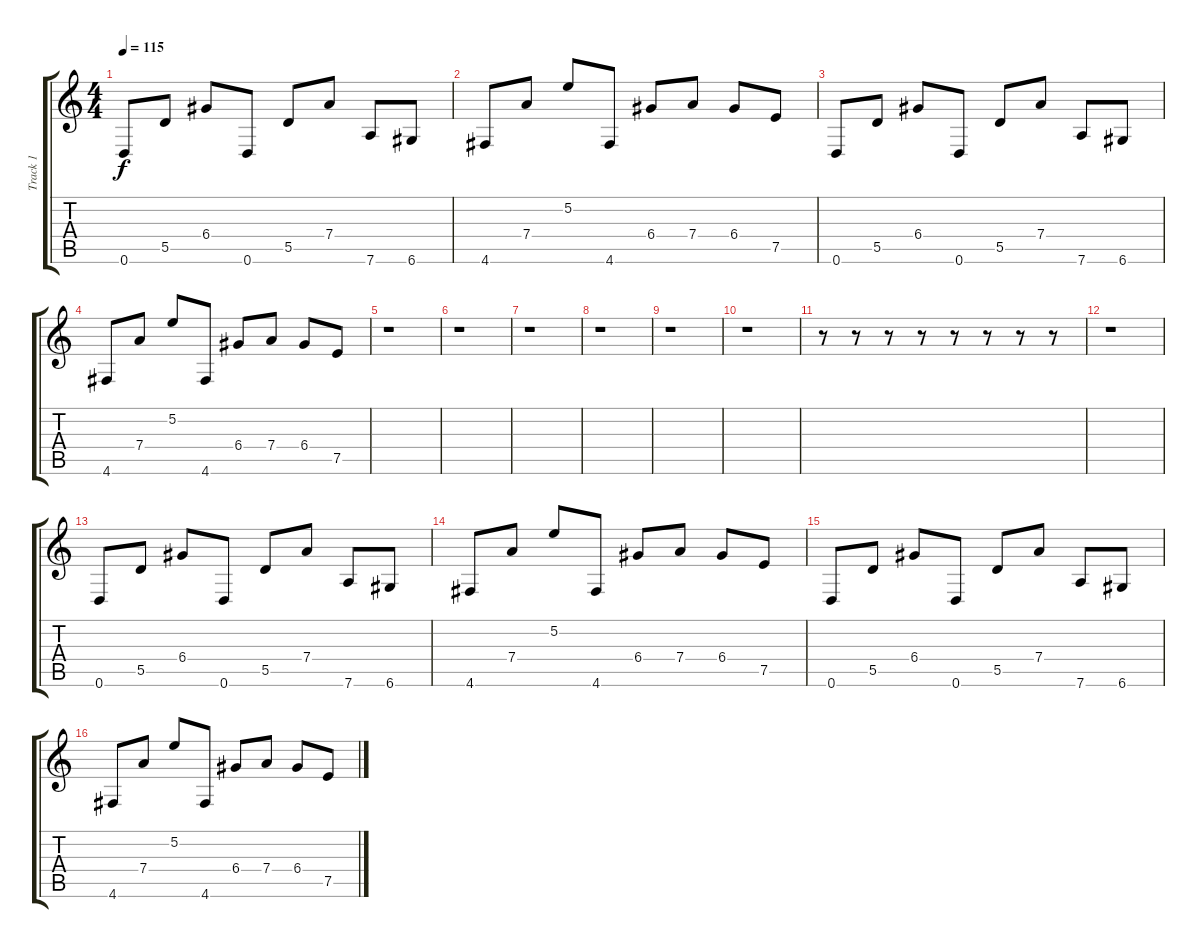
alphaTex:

\track ("Track 1" "Track 1") {instrument acousticguitarsteel}
\staff {score tabs}
\tuning (E4 B3 G3 D3 A2 D2) {hide}
\ts (4 4)
\tempo 115
\clef g2
\ks c
0.6.8{dy f} 5.5.8 6.4.8 0.6.8 5.5.8 7.4.8 7.6.8 6.6.8 |
4.6.8 7.4.8 5.2.8 4.6.8 6.4.8 7.4.8 6.4.8 7.5.8 |
0.6.8 5.5.8 6.4.8 0.6.8 5.5.8 7.4.8 7.6.8 6.6.8 |
4.6.8 7.4.8 5.2.8 4.6.8 6.4.8 7.4.8 6.4.8 7.5.8 |
r.1 |
r.1 |
r.1 |
r.1 |
r.1 |
r.1 |
r.8 r.8 r.8 r.8 r.8 r.8 r.8 r.8 |
r.1 |
0.6.8 5.5.8 6.4.8 0.6.8 5.5.8 7.4.8 7.6.8 6.6.8 |
4.6.8 7.4.8 5.2.8 4.6.8 6.4.8 7.4.8 6.4.8 7.5.8 |
0.6.8 5.5.8 6.4.8 0.6.8 5.5.8 7.4.8 7.6.8 6.6.8 |
4.6.8 7.4.8 5.2.8 4.6.8 6.4.8 7.4.8 6.4.8 7.5.8
